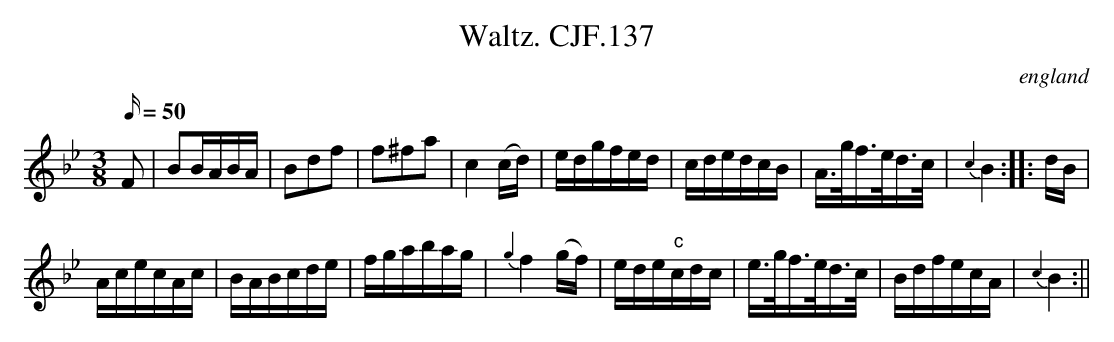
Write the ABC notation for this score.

X:1
T:Waltz. CJF.137
O:england
M:3/8
L:1/16
Q:50
K:Bb
F2|B2BABA|B2d2f2|f2^f2a2|c4(cd)|\
edgfed|cdedcB|A>gf>ed>c|{c2}B4:||:dB|
AcecAc|BABcde|fgabag|{g2}f4(gf)|\
ede"c"cdc|e>gf>ed>c|BdfecA|{c2}B4:||
